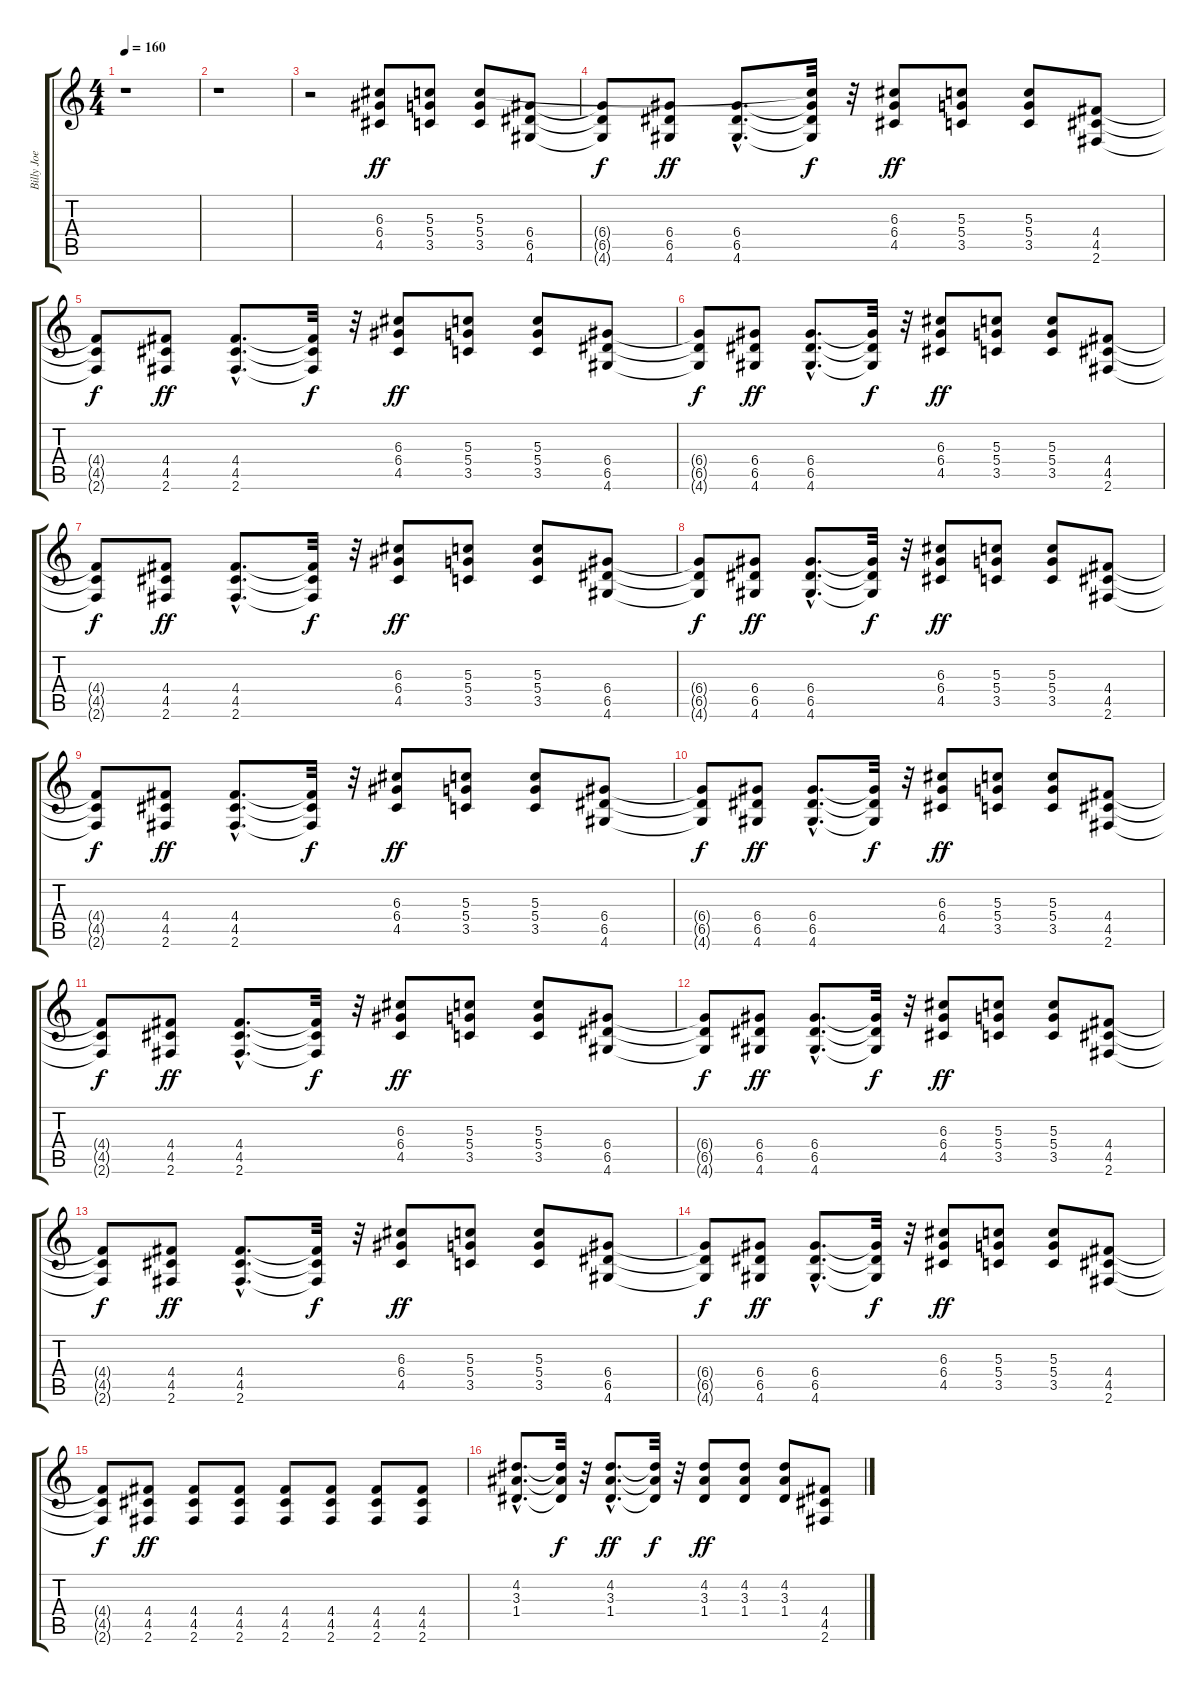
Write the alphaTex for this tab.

\track ("Billy Joe Electric (With Band)" "Billy Joe ") {instrument distortionguitar}
\staff {score tabs}
\tuning (E4 B3 G3 D3 A2 E2) {hide}
\ts (4 4)
\tempo 160
\clef g2
\ks c
r.1{dy ff} |
r.1 |
r.2 (6.3 6.4 4.5).8 (5.3 5.4 3.5).8 (5.3 5.4 3.5).8 (6.4 6.5 4.6).8 |
(6.4{t} 6.5{t} 4.6{t}).8{dy f} (6.4 6.5 4.6).8{dy ff} (6.4{hac} 6.5{hac} 4.6{hac}).8{d} (5.3{t} 6.4{t} 6.5{t} 4.6{t}).32{dy f} r.32 (6.3 6.4 4.5).8{dy ff} (5.3 5.4 3.5).8 (5.3 5.4 3.5).8 (4.4 4.5 2.6).8 |
(4.4{t} 4.5{t} 2.6{t}).8{dy f} (4.4 4.5 2.6).8{dy ff} (4.4{hac} 4.5{hac} 2.6{hac}).8{d} (4.4{t} 4.5{t} 2.6{t}).32{dy f} r.32 (6.3 6.4 4.5).8{dy ff} (5.3 5.4 3.5).8 (5.3 5.4 3.5).8 (6.4 6.5 4.6).8 |
(6.4{t} 6.5{t} 4.6{t}).8{dy f} (6.4 6.5 4.6).8{dy ff} (6.4{hac} 6.5{hac} 4.6{hac}).8{d} (6.4{t} 6.5{t} 4.6{t}).32{dy f} r.32 (6.3 6.4 4.5).8{dy ff} (5.3 5.4 3.5).8 (5.3 5.4 3.5).8 (4.4 4.5 2.6).8 |
(4.4{t} 4.5{t} 2.6{t}).8{dy f} (4.4 4.5 2.6).8{dy ff} (4.4{hac} 4.5{hac} 2.6{hac}).8{d} (4.4{t} 4.5{t} 2.6{t}).32{dy f} r.32 (6.3 6.4 4.5).8{dy ff} (5.3 5.4 3.5).8 (5.3 5.4 3.5).8 (6.4 6.5 4.6).8 |
(6.4{t} 6.5{t} 4.6{t}).8{dy f} (6.4 6.5 4.6).8{dy ff} (6.4{hac} 6.5{hac} 4.6{hac}).8{d} (6.4{t} 6.5{t} 4.6{t}).32{dy f} r.32 (6.3 6.4 4.5).8{dy ff} (5.3 5.4 3.5).8 (5.3 5.4 3.5).8 (4.4 4.5 2.6).8 |
(4.4{t} 4.5{t} 2.6{t}).8{dy f} (4.4 4.5 2.6).8{dy ff} (4.4{hac} 4.5{hac} 2.6{hac}).8{d} (4.4{t} 4.5{t} 2.6{t}).32{dy f} r.32 (6.3 6.4 4.5).8{dy ff} (5.3 5.4 3.5).8 (5.3 5.4 3.5).8 (6.4 6.5 4.6).8 |
(6.4{t} 6.5{t} 4.6{t}).8{dy f} (6.4 6.5 4.6).8{dy ff} (6.4{hac} 6.5{hac} 4.6{hac}).8{d} (6.4{t} 6.5{t} 4.6{t}).32{dy f} r.32 (6.3 6.4 4.5).8{dy ff} (5.3 5.4 3.5).8 (5.3 5.4 3.5).8 (4.4 4.5 2.6).8 |
(4.4{t} 4.5{t} 2.6{t}).8{dy f} (4.4 4.5 2.6).8{dy ff} (4.4{hac} 4.5{hac} 2.6{hac}).8{d} (4.4{t} 4.5{t} 2.6{t}).32{dy f} r.32 (6.3 6.4 4.5).8{dy ff} (5.3 5.4 3.5).8 (5.3 5.4 3.5).8 (6.4 6.5 4.6).8 |
(6.4{t} 6.5{t} 4.6{t}).8{dy f} (6.4 6.5 4.6).8{dy ff} (6.4{hac} 6.5{hac} 4.6{hac}).8{d} (6.4{t} 6.5{t} 4.6{t}).32{dy f} r.32 (6.3 6.4 4.5).8{dy ff} (5.3 5.4 3.5).8 (5.3 5.4 3.5).8 (4.4 4.5 2.6).8 |
(4.4{t} 4.5{t} 2.6{t}).8{dy f} (4.4 4.5 2.6).8{dy ff} (4.4{hac} 4.5{hac} 2.6{hac}).8{d} (4.4{t} 4.5{t} 2.6{t}).32{dy f} r.32 (6.3 6.4 4.5).8{dy ff} (5.3 5.4 3.5).8 (5.3 5.4 3.5).8 (6.4 6.5 4.6).8 |
(6.4{t} 6.5{t} 4.6{t}).8{dy f} (6.4 6.5 4.6).8{dy ff} (6.4{hac} 6.5{hac} 4.6{hac}).8{d} (6.4{t} 6.5{t} 4.6{t}).32{dy f} r.32 (6.3 6.4 4.5).8{dy ff} (5.3 5.4 3.5).8 (5.3 5.4 3.5).8 (4.4 4.5 2.6).8 |
(4.4{t} 4.5{t} 2.6{t}).8{dy f} (4.4 4.5 2.6).8{dy ff} (4.4 4.5 2.6).8 (4.4 4.5 2.6).8 (4.4 4.5 2.6).8 (4.4 4.5 2.6).8 (4.4 4.5 2.6).8 (4.4 4.5 2.6).8 |
(4.2{hac} 3.3{hac} 1.4{hac}).8{d} (4.2{t} 3.3{t} 1.4{t}).32{dy f} r.32 (4.2{hac} 3.3{hac} 1.4{hac}).8{d dy ff} (4.2{t} 3.3{t} 1.4{t}).32{dy f} r.32 (4.2 3.3 1.4).8{dy ff} (4.2 3.3 1.4).8 (4.2 3.3 1.4).8 (4.4 4.5 2.6).8
